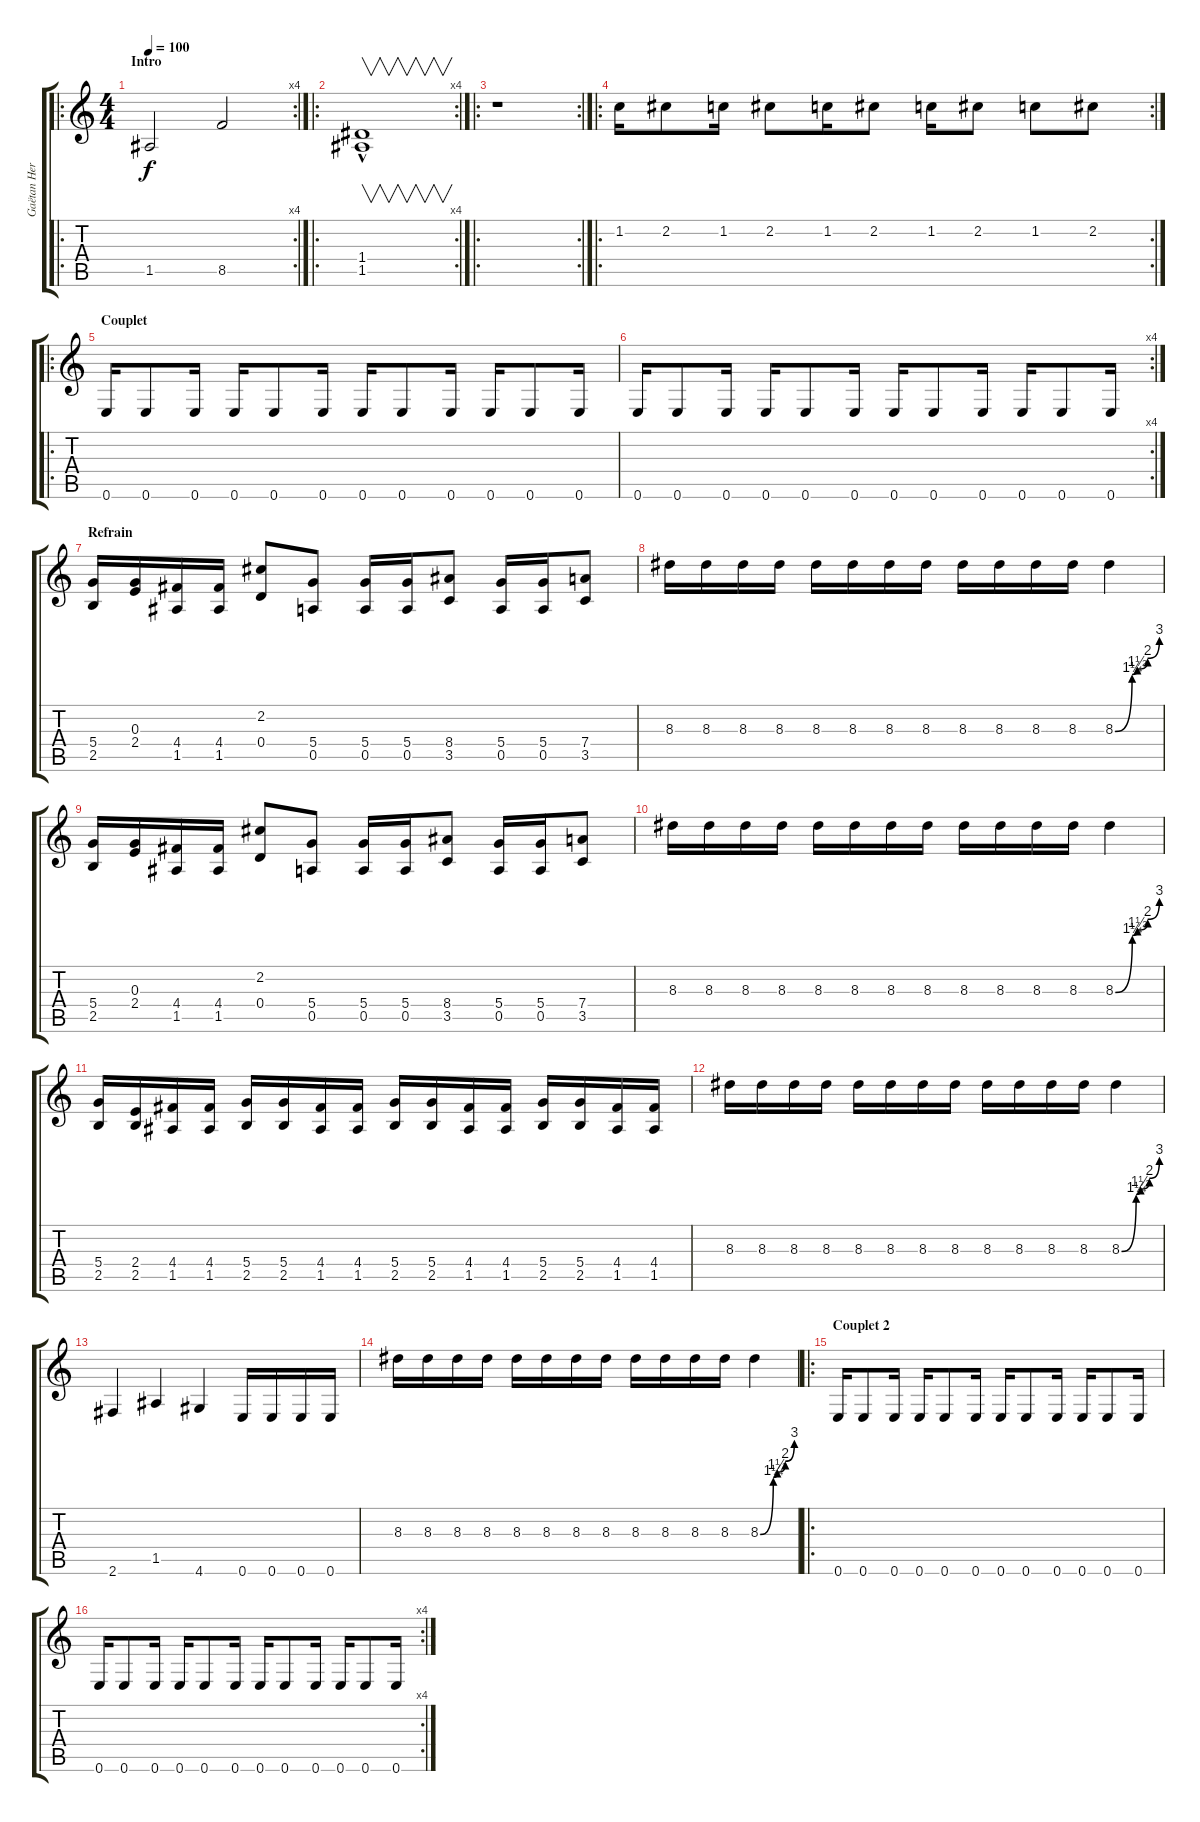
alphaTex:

\track ("Gaëtan Herbez (Guitare)" "Gaëtan Her") {instrument distortionguitar}
\staff {score tabs}
\tuning (E4 B3 G3 D3 A2 E2) {hide}
\ro
\rc 4
\ts (4 4)
\section ("" "Intro")
\tempo 100
\clef g2
\ks c
1.5.2{dy f instrument distortionguitar} 8.5.2 |
\ro
\rc 4
(1.4 1.5{hac}).1{v} |
\ro
\rc 2
r.1 |
\ro
\rc 2
1.2.16 2.2.8 1.2.16 2.2.8 1.2.16 2.2.8 1.2.16 2.2.8 1.2.8 2.2.8 |
\ro
\section ("" "Couplet")
0.6.16 0.6.8 0.6.16 0.6.16 0.6.8 0.6.16 0.6.16 0.6.8 0.6.16 0.6.16 0.6.8 0.6.16 |
\rc 4
0.6.16 0.6.8 0.6.16 0.6.16 0.6.8 0.6.16 0.6.16 0.6.8 0.6.16 0.6.16 0.6.8 0.6.16 |
\section ("" "Refrain")
(5.4 2.5).16 (0.3 2.4).16 (4.4 1.5).16 (4.4 1.5).16 (2.2 0.4).8 (5.4 0.5).8 (5.4 0.5).16 (5.4 0.5).16 (8.4 3.5).8 (5.4 0.5).16 (5.4 0.5).16 (7.4 3.5).8 |
8.3.16 8.3.16 8.3.16 8.3.16 8.3.16 8.3.16 8.3.16 8.3.16 8.3.16 8.3.16 8.3.16 8.3.16 8.3{be (custom 0 0 23 5 30 6 44 8 60 12)}.4 |
(5.4 2.5).16 (0.3 2.4).16 (4.4 1.5).16 (4.4 1.5).16 (2.2 0.4).8 (5.4 0.5).8 (5.4 0.5).16 (5.4 0.5).16 (8.4 3.5).8 (5.4 0.5).16 (5.4 0.5).16 (7.4 3.5).8 |
8.3.16 8.3.16 8.3.16 8.3.16 8.3.16 8.3.16 8.3.16 8.3.16 8.3.16 8.3.16 8.3.16 8.3.16 8.3{be (custom 0 0 23 5 30 6 44 8 60 12)}.4 |
(5.4 2.5).16 (2.4 2.5).16 (4.4 1.5).16 (4.4 1.5).16 (5.4 2.5).16 (5.4 2.5).16 (4.4 1.5).16 (4.4 1.5).16 (5.4 2.5).16 (5.4 2.5).16 (4.4 1.5).16 (4.4 1.5).16 (5.4 2.5).16 (5.4 2.5).16 (4.4 1.5).16 (4.4 1.5).16 |
8.3.16 8.3.16 8.3.16 8.3.16 8.3.16 8.3.16 8.3.16 8.3.16 8.3.16 8.3.16 8.3.16 8.3.16 8.3{be (custom 0 0 23 5 30 6 44 8 60 12)}.4 |
2.6.4 1.5.4 4.6.4 0.6.16 0.6.16 0.6.16 0.6.16 |
8.3.16 8.3.16 8.3.16 8.3.16 8.3.16 8.3.16 8.3.16 8.3.16 8.3.16 8.3.16 8.3.16 8.3.16 8.3{be (custom 0 0 23 5 30 6 44 8 60 12)}.4 |
\ro
\section ("" "Couplet 2")
0.6.16 0.6.8 0.6.16 0.6.16 0.6.8 0.6.16 0.6.16 0.6.8 0.6.16 0.6.16 0.6.8 0.6.16 |
\rc 4
0.6.16 0.6.8 0.6.16 0.6.16 0.6.8 0.6.16 0.6.16 0.6.8 0.6.16 0.6.16 0.6.8 0.6.16
